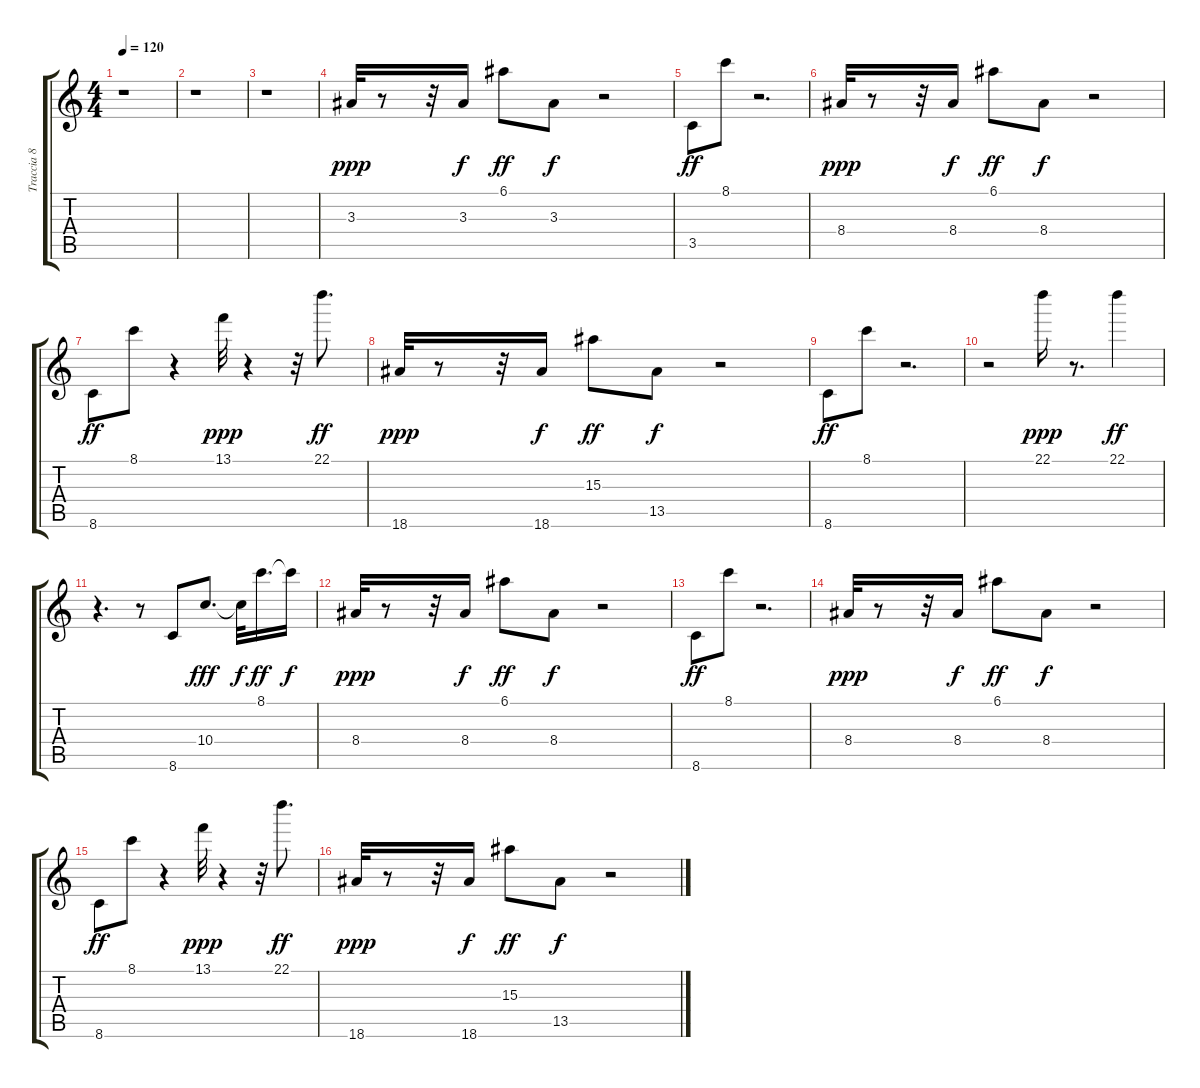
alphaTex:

\track ("Traccia 8" "Traccia 8") {instrument synthbass2}
\staff {score tabs}
\tuning (E4 B3 G3 D3 A2 E2) {hide}
\ts (4 4)
\tempo 120
\clef g2
\ks c
r.1{dy f} |
r.1 |
r.1 |
3.3.32{dy ppp} r.8 r.32 3.3.16{dy f} 6.1.8{dy ff} 3.3.8{dy f} r.2 |
3.5.8{dy ff} 8.1.8 r.2{d} |
8.4.32{dy ppp} r.8 r.32 8.4.16{dy f} 6.1.8{dy ff} 8.4.8{dy f} r.2 |
8.6.8{dy ff} 8.1.8 r.4 13.1.32{dy ppp} r.4 r.32 22.1.8{d dy ff} |
18.6.32{dy ppp} r.8 r.32 18.6.16{dy f} 15.3.8{dy ff} 13.5.8{dy f} r.2 |
8.6.8{dy ff} 8.1.8 r.2{d} |
r.2 22.1.16{dy ppp} r.8{d} 22.1.4{dy ff} |
r.4{d} r.8 8.6.8 10.4.8{d dy fff} 10.4{t}.32{dy f} 8.1.16{d dy ff} 8.1{t}.16{dy f} |
8.4.32{dy ppp} r.8 r.32 8.4.16{dy f} 6.1.8{dy ff} 8.4.8{dy f} r.2 |
8.6.8{dy ff} 8.1.8 r.2{d} |
8.4.32{dy ppp} r.8 r.32 8.4.16{dy f} 6.1.8{dy ff} 8.4.8{dy f} r.2 |
8.6.8{dy ff} 8.1.8 r.4 13.1.32{dy ppp} r.4 r.32 22.1.8{d dy ff} |
18.6.32{dy ppp} r.8 r.32 18.6.16{dy f} 15.3.8{dy ff} 13.5.8{dy f} r.2
